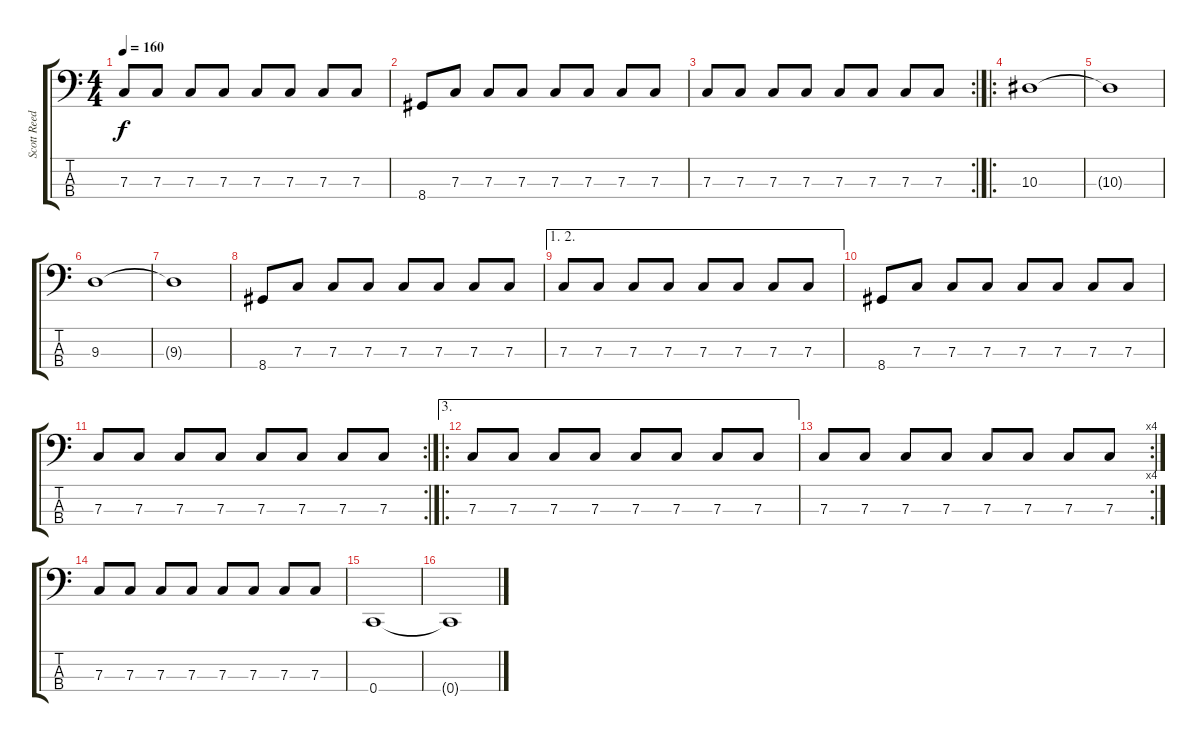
\track ("Scott Reeder" "Scott Reed") {instrument slapbass2}
\staff {score tabs}
\tuning (Eb2 Bb1 F1 C1) {hide}
\ts (4 4)
\tempo 160
\clef f4
\ks c
7.3.8{dy f} 7.3.8 7.3.8 7.3.8 7.3.8 7.3.8 7.3.8 7.3.8 |
8.4.8 7.3.8 7.3.8 7.3.8 7.3.8 7.3.8 7.3.8 7.3.8 |
\rc 2
7.3.8 7.3.8 7.3.8 7.3.8 7.3.8 7.3.8 7.3.8 7.3.8 |
\ro
10.3.1 |
10.3{t}.1 |
9.3.1 |
9.3{t}.1 |
8.4.8 7.3.8 7.3.8 7.3.8 7.3.8 7.3.8 7.3.8 7.3.8 |
\ae (1 2)
7.3.8 7.3.8 7.3.8 7.3.8 7.3.8 7.3.8 7.3.8 7.3.8 |
8.4.8 7.3.8 7.3.8 7.3.8 7.3.8 7.3.8 7.3.8 7.3.8 |
\rc 2
7.3.8 7.3.8 7.3.8 7.3.8 7.3.8 7.3.8 7.3.8 7.3.8 |
\ae 3
\ro
7.3.8 7.3.8 7.3.8 7.3.8 7.3.8 7.3.8 7.3.8 7.3.8 |
\rc 4
7.3.8 7.3.8 7.3.8 7.3.8 7.3.8 7.3.8 7.3.8 7.3.8 |
7.3.8 7.3.8 7.3.8 7.3.8 7.3.8 7.3.8 7.3.8 7.3.8 |
0.4.1 |
0.4{t}.1
